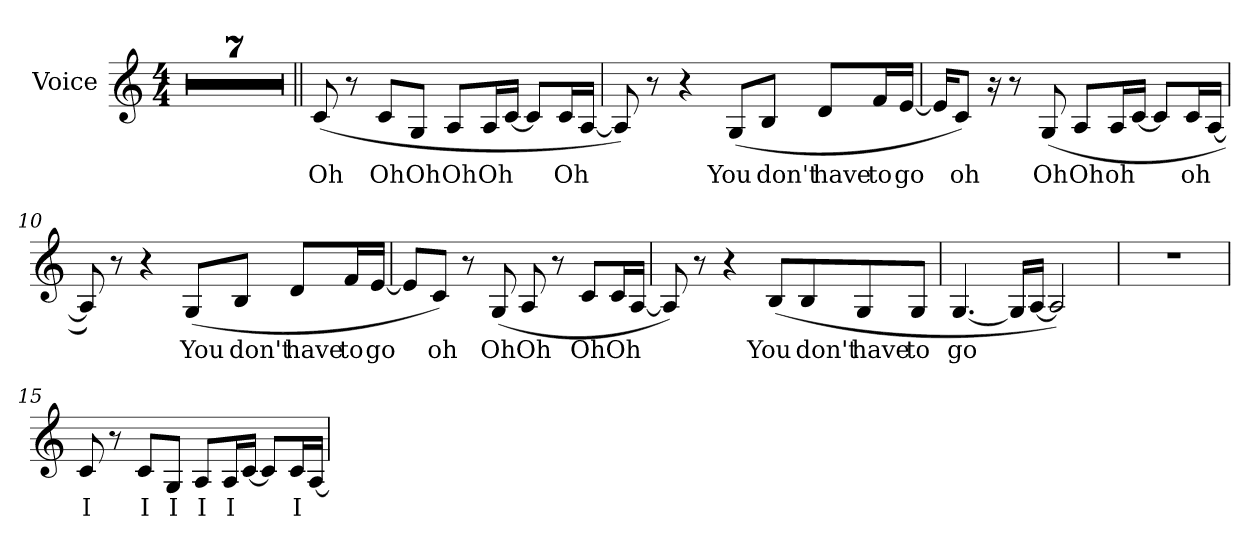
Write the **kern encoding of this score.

**kern	**text
*part1	*part1
*staff1	*staff1
*I"Voice	*
*I'Voice	*
!!LO:PB:g=z
*clefG2	*
*k[]	*
*C:	*
*M4/4	*
=	=
1r;<	.
=1	=1
1r	.
=2	=2
1r	.
=3	=3
1r	.
=4	=4
1r	.
=5	=5
1r	.
=6	=6
1r	.
=7||	=7||
!	!LO:LY:b:color=#000000
(8ci/	Oh
8r	.
!	!LO:LY:b:color=#000000
8ci/L	Oh
!	!LO:LY:b:color=#000000
8Gi/J	Oh
!	!LO:LY:b:color=#000000
8Ai/L	Oh
!	!LO:LY:b:color=#000000
16Ai/L	Oh
[16ci/JJ	.
8ci/L]	.
!	!LO:LY:b:color=#000000
16ci/L	Oh
[16Ai/JJ	.
!!LO:LB:g=z
=8	=8
8Ai/])	.
8r	.
4r	.
!	!LO:LY:b:color=#000000
(8Gi/L	You
!	!LO:LY:b:color=#000000
8Bi/J	don't
!	!LO:LY:b:color=#000000
8di/L	have
!	!LO:LY:b:color=#000000
16fi/L	to
!	!LO:LY:b:color=#000000
[16ei/JJ	go
=9	=9
16ei/KL]	.
!	!LO:LY:b:color=#000000
8ci/J)	oh
16r	.
8r	.
!	!LO:LY:b:color=#000000
(8Gi/	Oh
!	!LO:LY:b:color=#000000
8Ai/L	Oh
!	!LO:LY:b:color=#000000
16Ai/L	oh
[16ci/JJ	.
8ci/L]	.
!	!LO:LY:b:color=#000000
16ci/L	oh
[16Ai/JJ	.
=10	=10
8Ai/])	.
8r	.
4r	.
!	!LO:LY:b:color=#000000
(8Gi/L	You
!	!LO:LY:b:color=#000000
8Bi/J	don't
!	!LO:LY:b:color=#000000
8di/L	have
!	!LO:LY:b:color=#000000
16fi/L	to
!	!LO:LY:b:color=#000000
[16ei/JJ	go
!!LO:LB:g=z
=11	=11
8ei/L]	.
!	!LO:LY:b:color=#000000
8ci/J)	oh
8r	.
!	!LO:LY:b:color=#000000
(8Gi/	Oh
!	!LO:LY:b:color=#000000
8Ai/	Oh
8r	.
!	!LO:LY:b:color=#000000
8ci/L	Oh
!	!LO:LY:b:color=#000000
16ci/L	Oh
[16Ai/JJ	.
=12	=12
8Ai/])	.
8r	.
4r	.
!	!LO:LY:b:color=#000000
(8Bi/L	You
!	!LO:LY:b:color=#000000
8Bi/	don't
!	!LO:LY:b:color=#000000
8Gi/	have
!	!LO:LY:b:color=#000000
8Gi/J	to
=13	=13
!	!LO:LY:b:color=#000000
[4.Gi/	go
16Gi/LL]	.
[16Ai/JJ	.
2Ai/])	.
=14	=14
1r	.
!!LO:LB:g=z
=15	=15
!	!LO:LY:b:color=#000000
8ci/	I
8r	.
!	!LO:LY:b:color=#000000
8ci/L	I
!	!LO:LY:b:color=#000000
8Gi/J	I
!	!LO:LY:b:color=#000000
8Ai/L	I
!	!LO:LY:b:color=#000000
16Ai/L	I
[16ci/JJ	.
8ci/L]	.
!	!LO:LY:b:color=#000000
16ci/L	I
[16Ai/JJ	.
=	=
*-	*-
